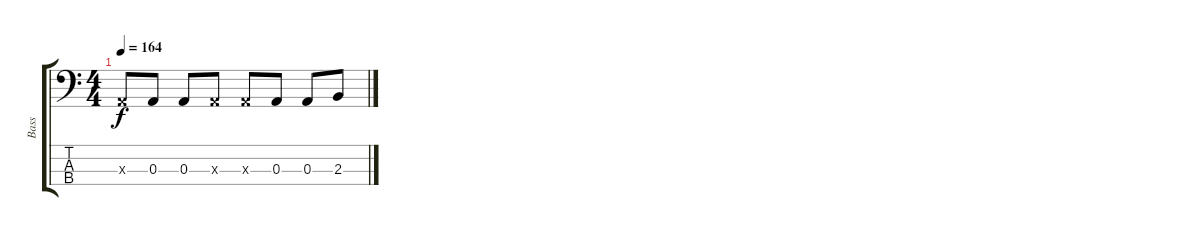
\track ("Bass" "Bass") {instrument electricbassfinger}
\staff {score tabs}
\tuning (G2 D2 A1 E1) {hide}
\ts (4 4)
\tempo 164
\clef f4
\ks c
0.3{x}.8{dy f} 0.3.8 0.3.8 0.3{x}.8 0.3{x}.8 0.3.8 0.3.8 2.3.8
